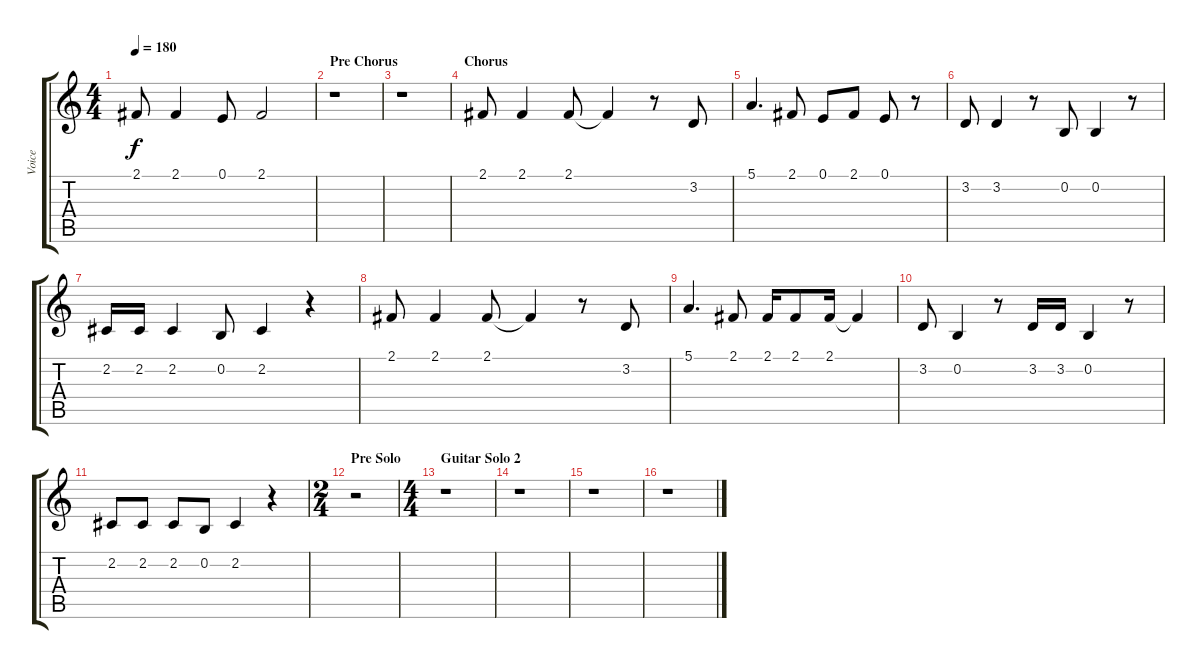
\track ("Voice" "Voice") {instrument lead6voice}
\staff {score tabs}
\tuning (E4 B3 G3 D3 A2 E2) {hide}
\ts (4 4)
\tempo 180
\clef g2
\ks c
2.1.8{dy f} 2.1.4 0.1.8 2.1.2 |
\section ("" "Pre Chorus")
r.1 |
r.1 |
\section ("" "Chorus")
2.1.8 2.1.4 2.1.8 2.1{t}.4 r.8 3.2.8 |
5.1.4{d} 2.1.8 0.1.8 2.1.8 0.1.8 r.8 |
3.2.8 3.2.4 r.8 0.2.8 0.2.4 r.8 |
2.2.16 2.2.16 2.2.4 0.2.8 2.2.4 r.4 |
2.1.8 2.1.4 2.1.8 2.1{t}.4 r.8 3.2.8 |
5.1.4{d} 2.1.8 2.1.16 2.1.8 2.1.16 2.1{t}.4 |
3.2.8 0.2.4 r.8 3.2.16 3.2.16 0.2.4 r.8 |
2.2.8 2.2.8 2.2.8 0.2.8 2.2.4 r.4 |
\ts (2 4)
\section ("" "Pre Solo")
r.2 |
\ts (4 4)
\section ("" "Guitar Solo 2")
r.1 |
r.1 |
r.1 |
r.1
